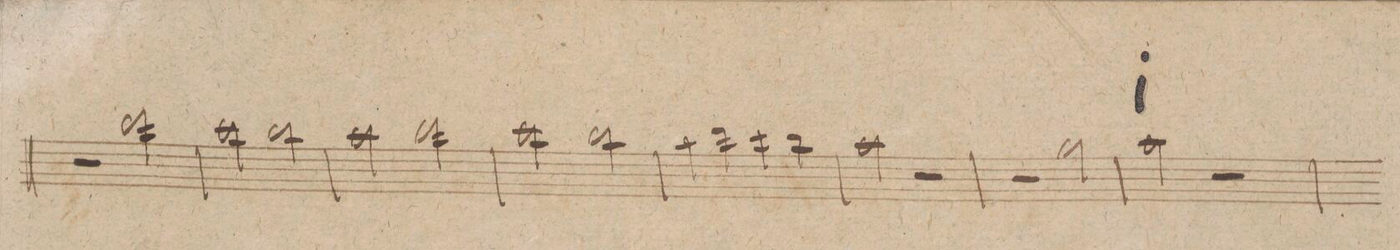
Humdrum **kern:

**kern	**dynam
*I"Flauto. 2do	*
*clefG2	*
*k[f#c#g#]	*
*met(c|)	*
*M2/2	*
2r	.
2ddd\	.
=233	=233
2ccc#\	.
2bb\	.
=234	=234
2aa\	.
2ddd\	.
=235	=235
2ccc#\	.
2bb\	.
=236	=236
4aa\	.
4ddd\	.
4ccc#\	.
4bb\	.
=237	=237
2aa\	.
2r	.
=238	=238
2r	.
2gg#\	.
=239	=239
2aa\	.
2r	.
=240	=240
*-	*-
